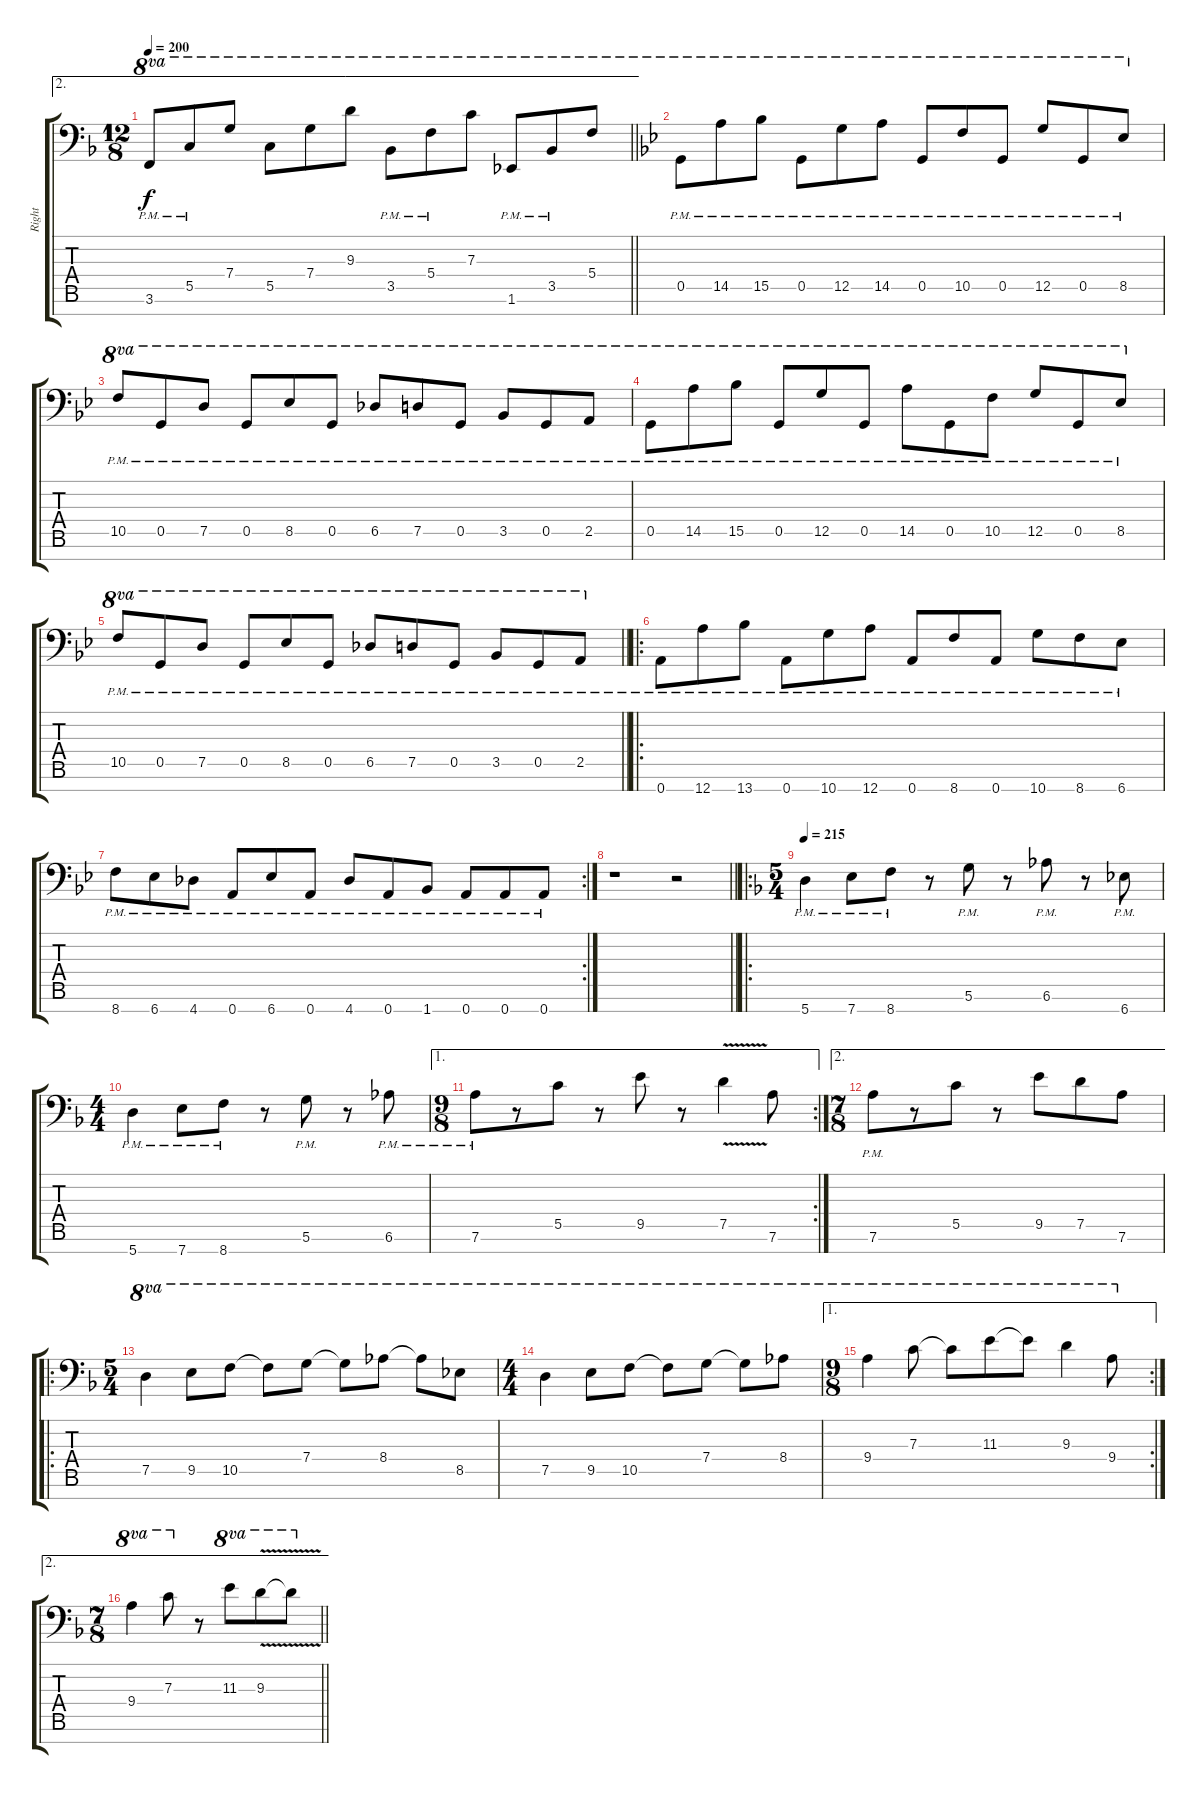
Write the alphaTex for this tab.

\track ("Right" "Right") {instrument overdrivenguitar}
\staff {score tabs}
\tuning (D4 A3 F3 C3 G2 D2 A1) {hide}
\ae 2
\ts (12 8)
\tempo 200
\clef f4
\barLineRight lightlight
\ks f
3.6{pm}.8{ot 8va dy f} 5.5{pm}.8{ot 8va} 7.4.8{ot 8va} 5.5.8{ot 8va} 7.4.8{ot 8va} 9.3.8{ot 8va} 3.5{pm}.8{ot 8va} 5.4{pm}.8{ot 8va} 7.3.8{ot 8va} 1.6{pm}.8{ot 8va} 3.5{pm}.8{ot 8va} 5.4.8{ot 8va} |
\section ("" " ")
\ks bb
0.5{pm}.8{ot 8va} 14.5{pm}.8{ot 8va} 15.5{pm}.8{ot 8va} 0.5{pm}.8{ot 8va} 12.5{pm}.8{ot 8va} 14.5{pm}.8{ot 8va} 0.5{pm}.8{ot 8va} 10.5{pm}.8{ot 8va} 0.5{pm}.8{ot 8va} 12.5{pm}.8{ot 8va} 0.5{pm}.8{ot 8va} 8.5{pm}.8{ot 8va} |
10.5{pm}.8{ot 8va} 0.5{pm}.8{ot 8va} 7.5{pm}.8{ot 8va} 0.5{pm}.8{ot 8va} 8.5{pm}.8{ot 8va} 0.5{pm}.8{ot 8va} 6.5{pm}.8{ot 8va} 7.5{pm}.8{ot 8va} 0.5{pm}.8{ot 8va} 3.5{pm}.8{ot 8va} 0.5{pm}.8{ot 8va} 2.5{pm}.8{ot 8va} |
0.5{pm}.8{ot 8va} 14.5{pm}.8{ot 8va} 15.5{pm}.8{ot 8va} 0.5{pm}.8{ot 8va} 12.5{pm}.8{ot 8va} 0.5{pm}.8{ot 8va} 14.5{pm}.8{ot 8va} 0.5{pm}.8{ot 8va} 10.5{pm}.8{ot 8va} 12.5{pm}.8{ot 8va} 0.5{pm}.8{ot 8va} 8.5{pm}.8{ot 8va} |
\barLineRight lightlight
10.5{pm}.8{ot 8va} 0.5{pm}.8{ot 8va} 7.5{pm}.8{ot 8va} 0.5{pm}.8{ot 8va} 8.5{pm}.8{ot 8va} 0.5{pm}.8{ot 8va} 6.5{pm}.8{ot 8va} 7.5{pm}.8{ot 8va} 0.5{pm}.8{ot 8va} 3.5{pm}.8{ot 8va} 0.5{pm}.8{ot 8va} 2.5{pm}.8{ot 8va} |
\ro
0.7{pm}.8 12.7{pm}.8 13.7{pm}.8 0.7{pm}.8 10.7{pm}.8 12.7{pm}.8 0.7{pm}.8 8.7{pm}.8 0.7{pm}.8 10.7{pm}.8 8.7{pm}.8 6.7{pm}.8 |
\rc 2
8.7{pm}.8 6.7{pm}.8 4.7{pm}.8 0.7{pm}.8 6.7{pm}.8 0.7{pm}.8 4.7{pm}.8 0.7{pm}.8 1.7{pm}.8 0.7{pm}.8 0.7{pm}.8 0.7{pm}.8 |
\barLineRight lightlight
r.1 r.2 |
\ro
\ts (5 4)
\section ("" " ")
\tempo 215
\ks f
5.7{pm}.4 7.7{pm}.8 8.7{pm}.8 r.8 5.6{pm}.8 r.8 6.6{pm}.8 r.8 6.7{pm}.8 |
\ts (4 4)
5.7{pm}.4 7.7{pm}.8 8.7{pm}.8 r.8 5.6{pm}.8 r.8 6.6{pm}.8 |
\ae 1
\rc 2
\ts (9 8)
7.6{pm}.8 r.8 5.5.8 r.8 9.5.8 r.8 7.5{v}.4 7.6.8 |
\ae 2
\ts (7 8)
7.6{pm}.8 r.8 5.5.8 r.8 9.5.8 7.5.8 7.6.8 |
\ro
\ts (5 4)
7.5.4{ot 8va} 9.5.8{ot 8va} 10.5.8{ot 8va} 10.5{t}.8{ot 8va} 7.4.8{ot 8va} 7.4{t}.8{ot 8va} 8.4.8{ot 8va} 8.4{t}.8{ot 8va} 8.5.8{ot 8va} |
\ts (4 4)
7.5.4{ot 8va} 9.5.8{ot 8va} 10.5.8{ot 8va} 10.5{t}.8{ot 8va} 7.4.8{ot 8va} 7.4{t}.8{ot 8va} 8.4.8{ot 8va} |
\ae 1
\rc 2
\ts (9 8)
9.4.4{ot 8va} 7.3.8{ot 8va} 7.3{t}.8{ot 8va} 11.3.8{ot 8va} 11.3{t}.8{ot 8va} 9.3.4{ot 8va} 9.4.8{ot 8va} |
\ae 2
\ts (7 8)
\barLineRight lightlight
9.4.4{ot 8va} 7.3.8{ot 8va} r.8 11.3.8{ot 8va} 9.3{v}.8{ot 8va} 9.3{v t}.8{ot 8va}
